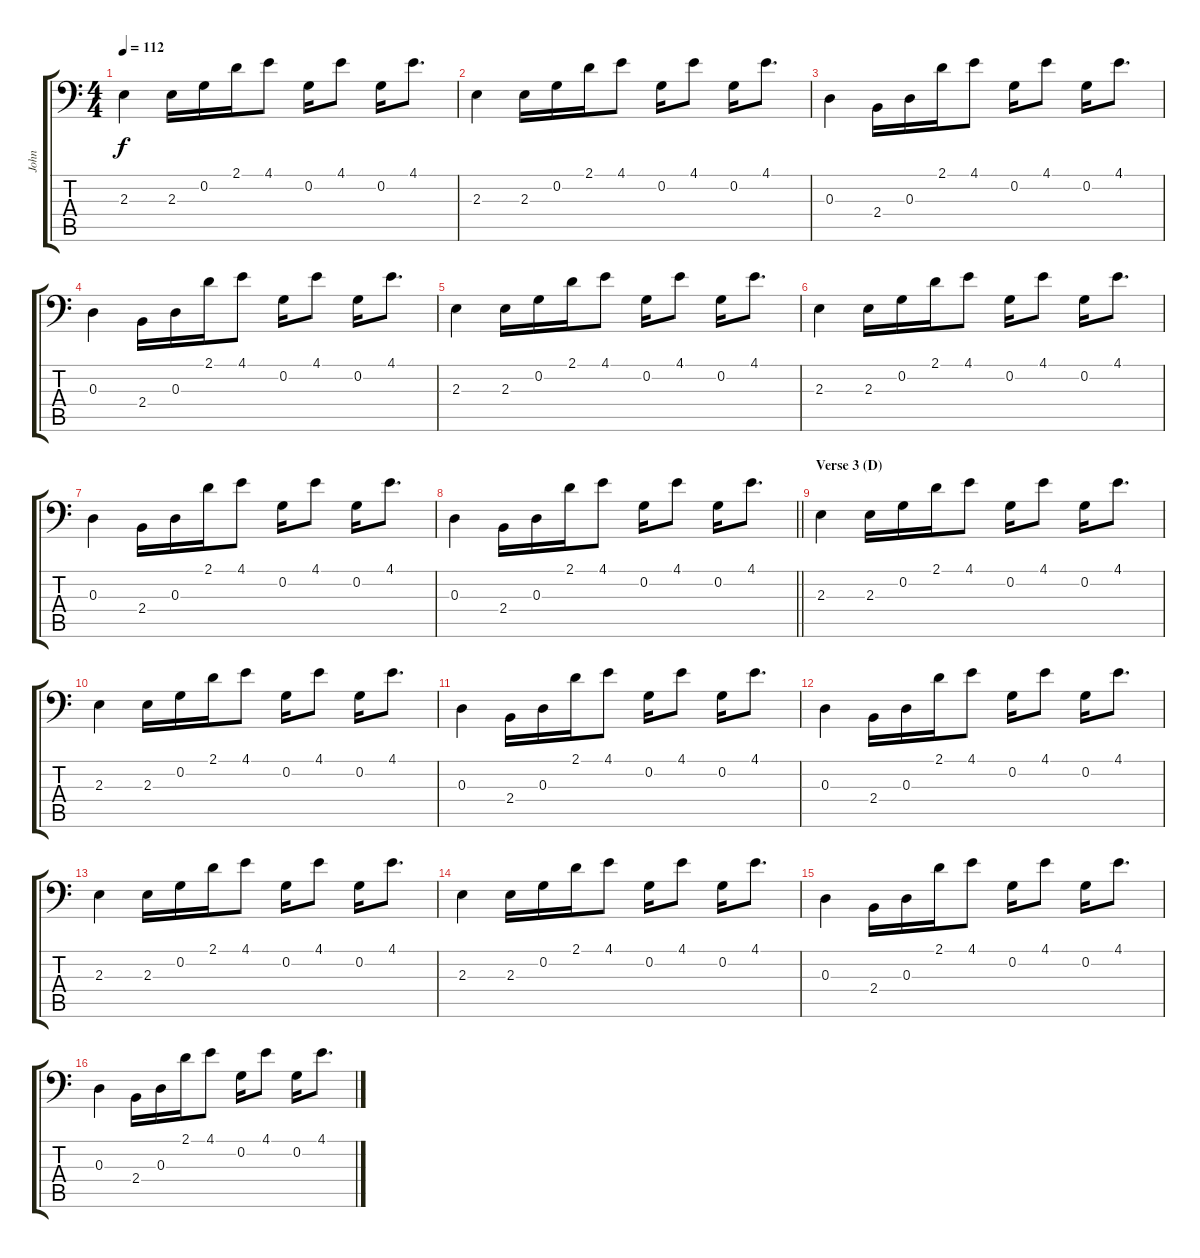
\track ("John" "John") {instrument electricbassfinger}
\staff {score tabs}
\tuning (C3 G2 D2 A1 E1 B0) {hide}
\ts (4 4)
\tempo 112
\clef f4
\ks c
2.3.4{dy f} 2.3.16 0.2.16 2.1.16 4.1.8 0.2.16 4.1.8 0.2.16 4.1.8{d} |
2.3.4 2.3.16 0.2.16 2.1.16 4.1.8 0.2.16 4.1.8 0.2.16 4.1.8{d} |
0.3.4 2.4.16 0.3.16 2.1.16 4.1.8 0.2.16 4.1.8 0.2.16 4.1.8{d} |
0.3.4 2.4.16 0.3.16 2.1.16 4.1.8 0.2.16 4.1.8 0.2.16 4.1.8{d} |
2.3.4 2.3.16 0.2.16 2.1.16 4.1.8 0.2.16 4.1.8 0.2.16 4.1.8{d} |
2.3.4 2.3.16 0.2.16 2.1.16 4.1.8 0.2.16 4.1.8 0.2.16 4.1.8{d} |
0.3.4 2.4.16 0.3.16 2.1.16 4.1.8 0.2.16 4.1.8 0.2.16 4.1.8{d} |
\barLineRight lightlight
0.3.4 2.4.16 0.3.16 2.1.16 4.1.8 0.2.16 4.1.8 0.2.16 4.1.8{d} |
\section ("" "Verse 3 (D)")
2.3.4 2.3.16 0.2.16 2.1.16 4.1.8 0.2.16 4.1.8 0.2.16 4.1.8{d} |
2.3.4 2.3.16 0.2.16 2.1.16 4.1.8 0.2.16 4.1.8 0.2.16 4.1.8{d} |
0.3.4 2.4.16 0.3.16 2.1.16 4.1.8 0.2.16 4.1.8 0.2.16 4.1.8{d} |
0.3.4 2.4.16 0.3.16 2.1.16 4.1.8 0.2.16 4.1.8 0.2.16 4.1.8{d} |
2.3.4 2.3.16 0.2.16 2.1.16 4.1.8 0.2.16 4.1.8 0.2.16 4.1.8{d} |
2.3.4 2.3.16 0.2.16 2.1.16 4.1.8 0.2.16 4.1.8 0.2.16 4.1.8{d} |
0.3.4 2.4.16 0.3.16 2.1.16 4.1.8 0.2.16 4.1.8 0.2.16 4.1.8{d} |
0.3.4 2.4.16 0.3.16 2.1.16 4.1.8 0.2.16 4.1.8 0.2.16 4.1.8{d}
